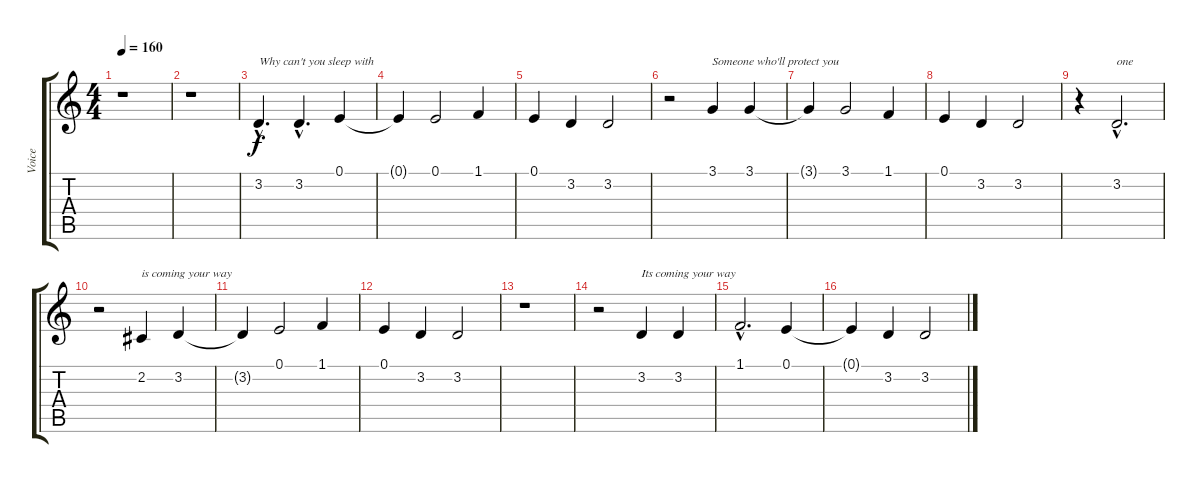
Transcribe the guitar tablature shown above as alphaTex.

\track ("Voice" "Voice") {instrument lead1square}
\staff {score tabs}
\tuning (E4 B3 G3 D3 A2 E2) {hide}
\ts (4 4)
\tempo 160
\clef g2
\ks c
r.1{dy f} |
r.1 |
3.2{hac}.4{d txt "Why can't you sleep with"} 3.2{hac}.4{d} 0.1.4 |
0.1{t}.4 0.1.2 1.1.4 |
0.1.4 3.2.4 3.2.2 |
r.2 3.1.4{txt "Someone who'll protect you"} 3.1.4 |
3.1{t}.4 3.1.2 1.1.4 |
0.1.4 3.2.4 3.2.2 |
r.4 3.2{hac}.2{d txt "one"} |
r.2 2.2.4{txt "is coming your way"} 3.2.4 |
3.2{t}.4 0.1.2 1.1.4 |
0.1.4 3.2.4 3.2.2 |
r.1 |
r.2 3.2.4{txt "Its coming your way"} 3.2.4 |
1.1{hac}.2{d} 0.1.4 |
0.1{t}.4 3.2.4 3.2.2
